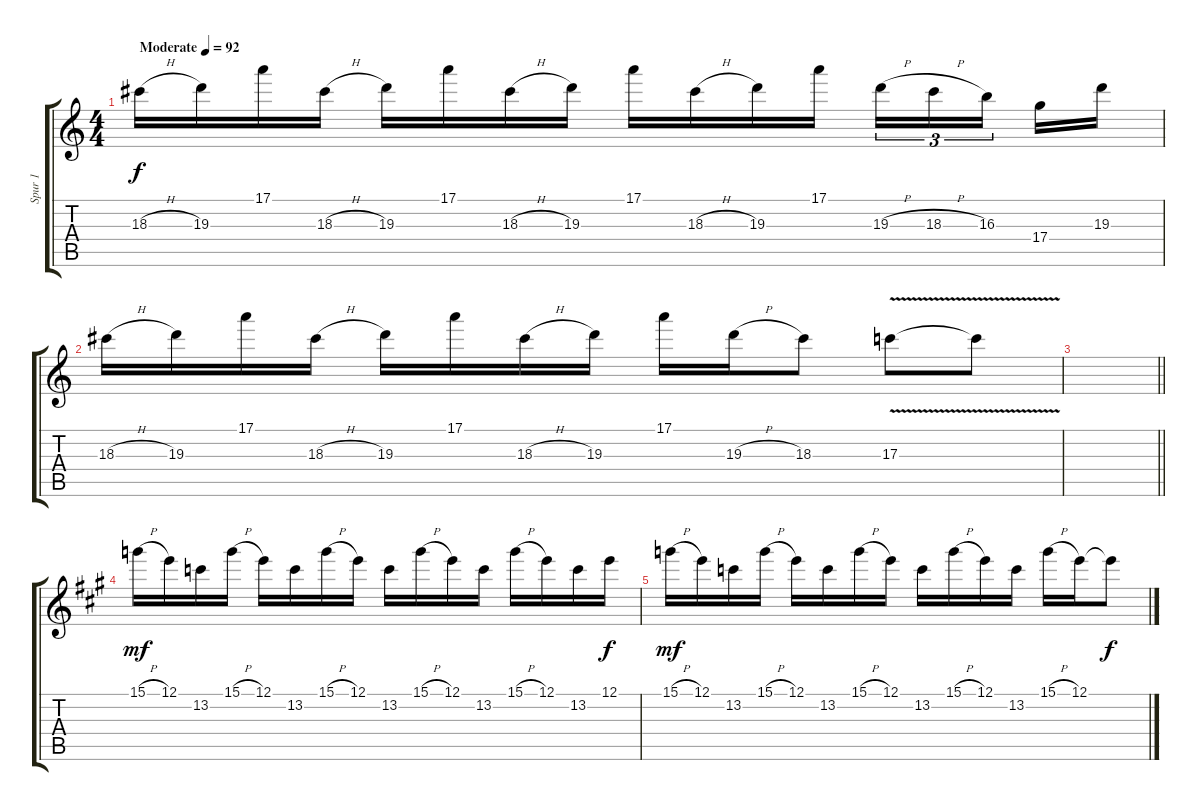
\track ("Spur 1" "Spur 1") {instrument electricguitarjazz}
\staff {score tabs}
\tuning (E4 B3 G3 D3 A2 E2) {hide}
\ts (4 4)
\tempo (92 "Moderate")
\clef g2
\ks c
18.3{h}.16{dy f instrument electricguitarjazz} 19.3.16 17.1.16 18.3{h}.16 19.3.16 17.1.16 18.3{h}.16 19.3.16 17.1.16 18.3{h}.16 19.3.16 17.1.16 19.3{h}.16{tu (3 2)} 18.3{h}.16{tu (3 2)} 16.3.16{tu (3 2) beam splitsecondary} 17.4.16 19.3.16 |
18.3{h}.16 19.3.16 17.1.16 18.3{h}.16 19.3.16 17.1.16 18.3{h}.16 19.3.16 17.1.16 19.3{h}.16 18.3.8 17.3{v}.8 17.3{t}.8 |
\barLineRight lightlight
|
\ks a
15.1{h}.16{dy mf} 12.1.16 13.2.16 15.1{h}.16 12.1.16 13.2.16 15.1{h}.16 12.1.16 13.2.16 15.1{h}.16 12.1.16 13.2.16 15.1{h}.16 12.1.16 13.2.16 12.1.16{dy f} |
15.1{h}.16{dy mf} 12.1.16 13.2.16 15.1{h}.16 12.1.16 13.2.16 15.1{h}.16 12.1.16 13.2.16 15.1{h}.16 12.1.16 13.2.16 15.1{h}.16 12.1.16 12.1{t}.8{dy f}
